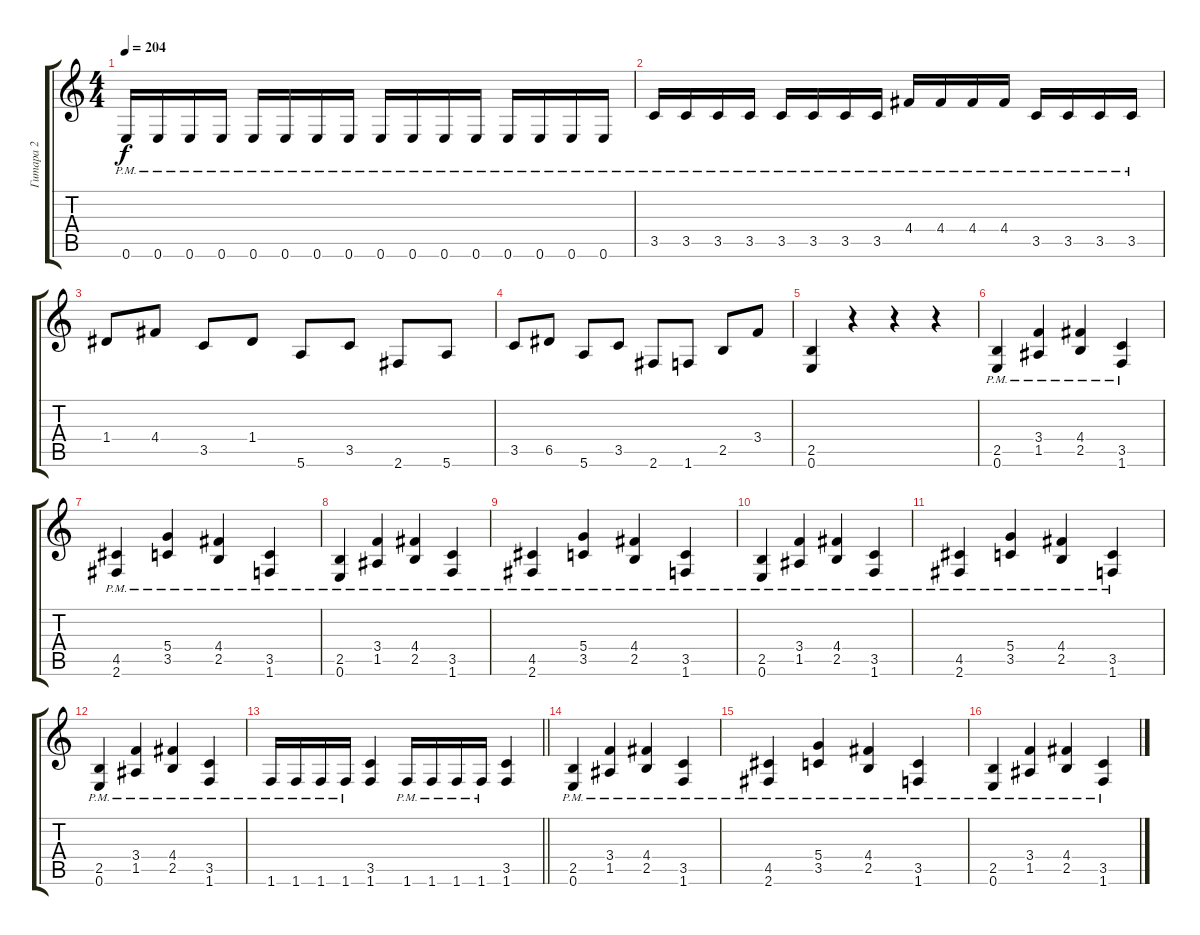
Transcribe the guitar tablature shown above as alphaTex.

\track ("Гитара 2" "Гитара 2") {instrument distortionguitar}
\staff {score tabs}
\tuning (E4 B3 G3 D3 A2 E2) {hide}
\ts (4 4)
\tempo 204
\clef g2
\ks c
0.6{pm}.16{dy f} 0.6{pm}.16 0.6{pm}.16 0.6{pm}.16 0.6{pm}.16 0.6{pm}.16 0.6{pm}.16 0.6{pm}.16 0.6{pm}.16 0.6{pm}.16 0.6{pm}.16 0.6{pm}.16 0.6{pm}.16 0.6{pm}.16 0.6{pm}.16 0.6{pm}.16 |
3.5{pm}.16 3.5{pm}.16 3.5{pm}.16 3.5{pm}.16 3.5{pm}.16 3.5{pm}.16 3.5{pm}.16 3.5{pm}.16 4.4{pm}.16 4.4{pm}.16 4.4{pm}.16 4.4{pm}.16 3.5{pm}.16 3.5{pm}.16 3.5{pm}.16 3.5{pm}.16 |
1.4.8 4.4.8 3.5.8 1.4.8 5.6.8 3.5.8 2.6.8 5.6.8 |
3.5.8 6.5.8 5.6.8 3.5.8 2.6.8 1.6.8 2.5.8 3.4.8 |
(2.5 0.6).4 r.4 r.4 r.4 |
(2.5{pm} 0.6{pm}).4 (3.4{pm} 1.5{pm}).4 (4.4{pm} 2.5{pm}).4 (3.5{pm} 1.6{pm}).4 |
(4.5{pm} 2.6{pm}).4 (5.4{pm} 3.5{pm}).4 (4.4{pm} 2.5{pm}).4 (3.5{pm} 1.6{pm}).4 |
(2.5{pm} 0.6{pm}).4 (3.4{pm} 1.5{pm}).4 (4.4{pm} 2.5{pm}).4 (3.5{pm} 1.6{pm}).4 |
(4.5{pm} 2.6{pm}).4 (5.4{pm} 3.5{pm}).4 (4.4{pm} 2.5{pm}).4 (3.5{pm} 1.6{pm}).4 |
(2.5{pm} 0.6{pm}).4 (3.4{pm} 1.5{pm}).4 (4.4{pm} 2.5{pm}).4 (3.5{pm} 1.6{pm}).4 |
(4.5{pm} 2.6{pm}).4 (5.4{pm} 3.5{pm}).4 (4.4{pm} 2.5{pm}).4 (3.5{pm} 1.6{pm}).4 |
(2.5{pm} 0.6{pm}).4 (3.4{pm} 1.5{pm}).4 (4.4{pm} 2.5{pm}).4 (3.5{pm} 1.6{pm}).4 |
\barLineRight lightlight
1.6{pm}.16 1.6{pm}.16 1.6{pm}.16 1.6{pm}.16 (3.5 1.6).4 1.6{pm}.16 1.6{pm}.16 1.6{pm}.16 1.6{pm}.16 (3.5 1.6).4 |
(2.5{pm} 0.6{pm}).4 (3.4{pm} 1.5{pm}).4 (4.4{pm} 2.5{pm}).4 (3.5{pm} 1.6{pm}).4 |
(4.5{pm} 2.6{pm}).4 (5.4{pm} 3.5{pm}).4 (4.4{pm} 2.5{pm}).4 (3.5{pm} 1.6{pm}).4 |
(2.5{pm} 0.6{pm}).4 (3.4{pm} 1.5{pm}).4 (4.4{pm} 2.5{pm}).4 (3.5{pm} 1.6{pm}).4
